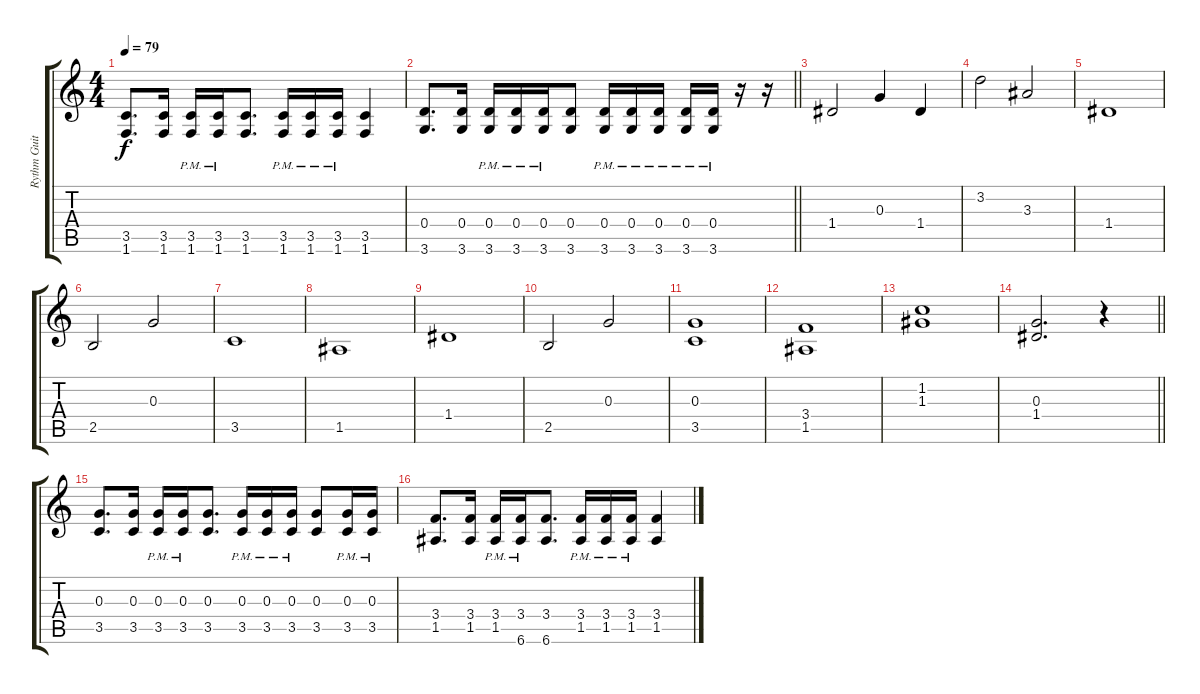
\track ("Rythm Guitar" "Rythm Guit") {instrument distortionguitar}
\staff {score tabs}
\tuning (E4 B3 G3 D3 A2 E2) {hide}
\ts (4 4)
\tempo 79
\clef g2
\ks c
(3.5 1.6).8{d dy f} (3.5 1.6).16 (3.5{pm} 1.6{pm}).16 (3.5{pm} 1.6{pm}).16 (3.5 1.6).8{d} (3.5{pm} 1.6{pm}).16 (3.5{pm} 1.6{pm}).16 (3.5{pm} 1.6{pm}).16 (3.5 1.6).4 |
\barLineRight lightlight
(0.4 3.6).8{d} (0.4 3.6).16 (0.4{pm} 3.6{pm}).16 (0.4{pm} 3.6{pm}).16 (0.4{pm} 3.6{pm}).16 (0.4 3.6).8 (0.4{pm} 3.6{pm}).16 (0.4{pm} 3.6{pm}).16 (0.4{pm} 3.6{pm}).16 (0.4{pm} 3.6{pm}).16 (0.4{pm} 3.6{pm}).16 r.16 r.16 |
1.4.2 0.3.4 1.4.4 |
3.2.2 3.3.2 |
1.4.1 |
2.5.2 0.3.2 |
3.5.1 |
1.5.1 |
1.4.1 |
2.5.2 0.3.2 |
(0.3 3.5).1 |
(3.4 1.5).1 |
(1.2 1.3).1 |
\barLineRight lightlight
(0.3 1.4).2{d} r.4 |
(0.3 3.5).8{d} (0.3 3.5).16 (0.3{pm} 3.5{pm}).16 (0.3{pm} 3.5{pm}).16 (0.3 3.5).8{d} (0.3{pm} 3.5{pm}).16 (0.3{pm} 3.5{pm}).16 (0.3{pm} 3.5{pm}).16 (0.3 3.5).8 (0.3{pm} 3.5{pm}).16 (0.3{pm} 3.5{pm}).16 |
(3.4 1.5).8{d} (3.4 1.5).16 (3.4{pm} 1.5{pm}).16 (3.4{pm} 6.6{pm}).16 (3.4 6.6).8{d} (3.4{pm} 1.5{pm}).16 (3.4{pm} 1.5{pm}).16 (3.4{pm} 1.5{pm}).16 (3.4 1.5).4
